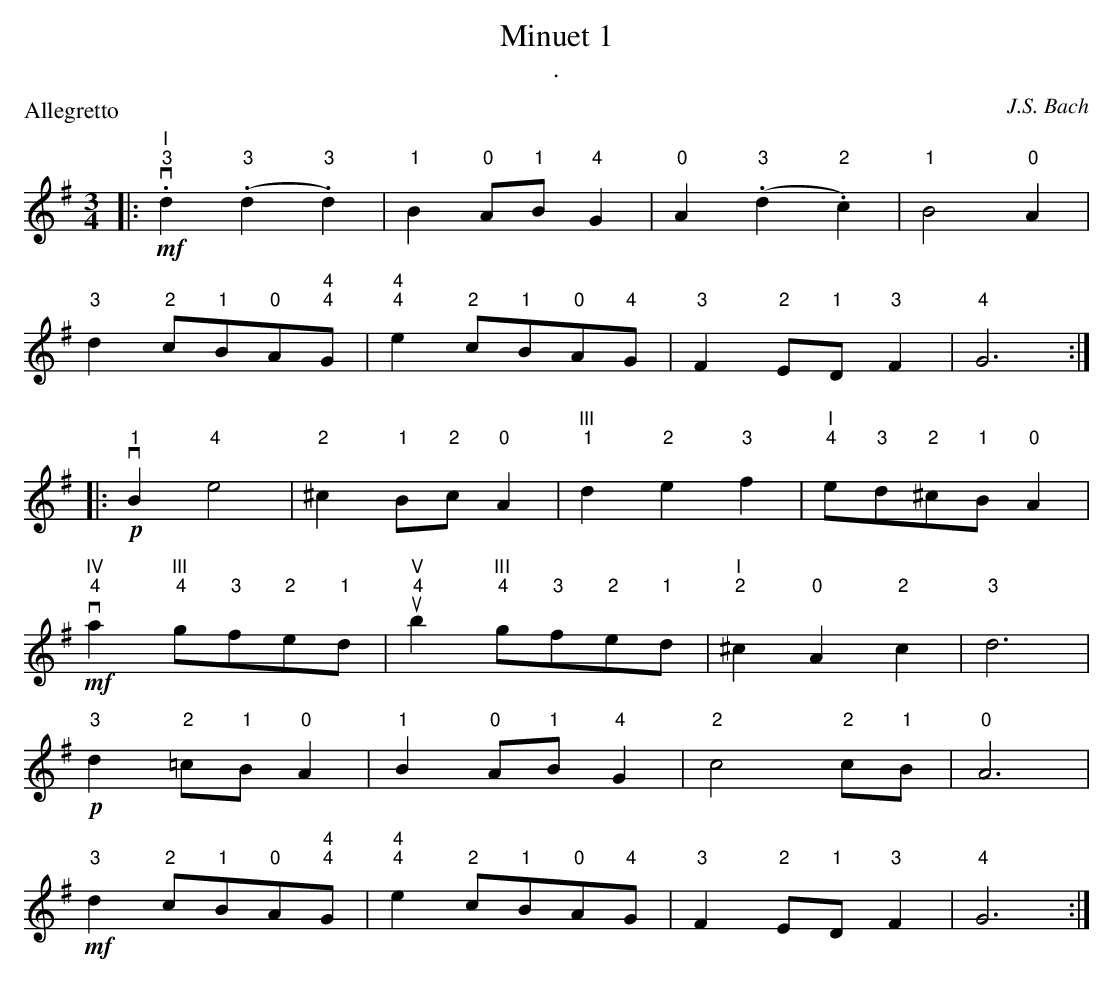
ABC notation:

X:1
T: Minuet 1
T: .
O: J.S. Bach
P: Allegretto
M: 3/4
L: 1/8
K: G
|: +mf+ v"I""3".d2("3".d2"3".d2) | "1"B2"0"A"1"B"4"G2 | "0"A2("3".d2."2"c2) | "1"B4"0"A2 |
"3"d2"2"c"1"B"0"A"4""4"G | "4""4"e2"2"c"1"B"0"A"4"G | "3"F2"2"E"1"D"3"F2 | "4"G6 :|
|: +p+ v"1"B2"4"e4 | "2"^c2"1"B"2"c"0"A2 | "III""1"d2"2"e2"3"f2 | "I""4"e"3"d"2"^c"1"B"0"A2 |
+mf+ v"IV""4"a2"III""4"g"3"f"2"e"1"d | u"V""4"b2"III""4"g"3"f"2"e"1"d | "I""2"^c2"0"A2"2"c2 | "3"d6 |
+p+ "3"d2"2"=c"1"B"0"A2 | "1"B2"0"A"1"B"4"G2 | "2"c4"2"c"1"B | "0"A6 |
+mf+ "3"d2"2"c"1"B"0"A"4""4"G | "4""4"e2"2"c"1"B"0"A"4"G | "3"F2"2"E"1"D"3"F2 | "4"G6 :|
